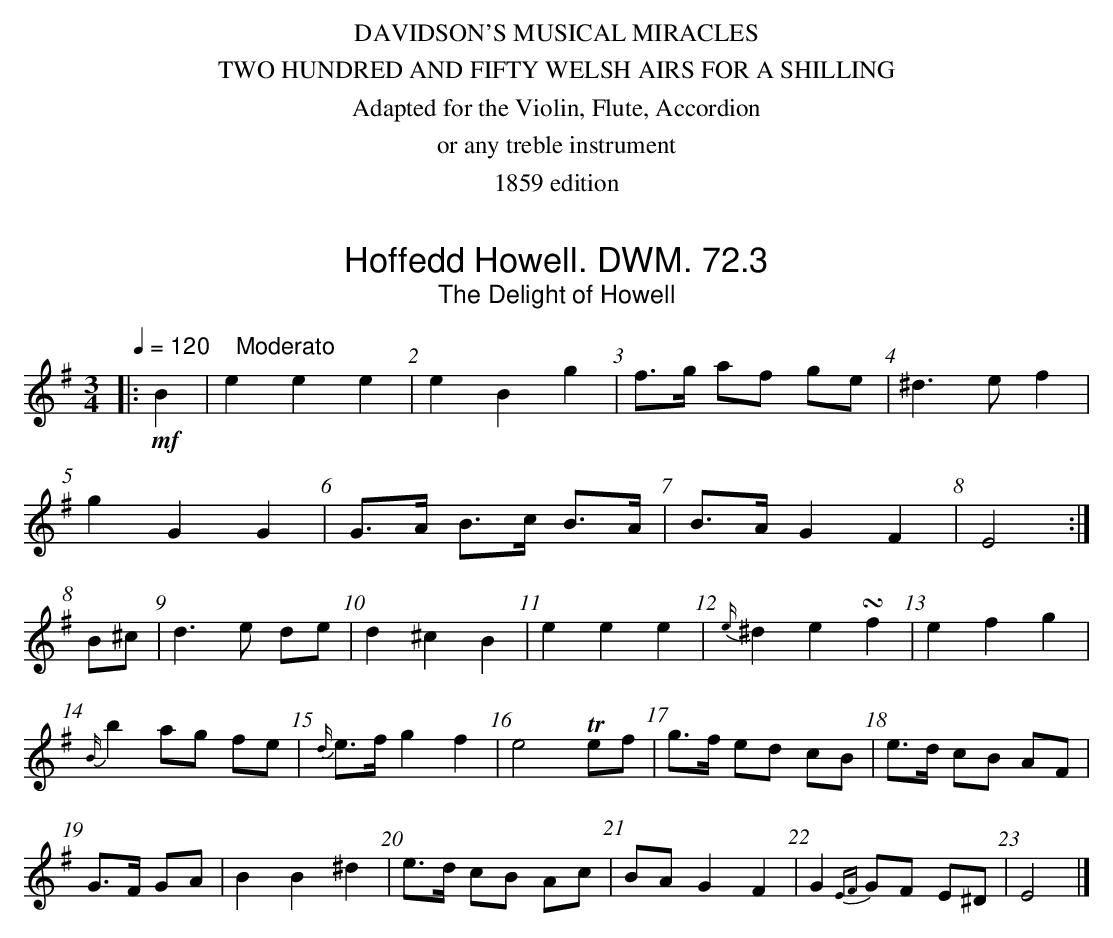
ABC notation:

X:1
T:Hoffedd Howell. DWM. 72.3
T:Delight of Howell, The
M:3/4
L:1/8
Q:1/4=120 "    Moderato"
K:Em
|:!mf!B2|e2e2e2|e2B2g2|f>g af ge|^d3e f2|
g2G2G2|G>A B>c B>A|B>A G2F2|E4:|
B^c|d3e de|d2^c2B2|e2e2e2|{e/}^d2e2 !turn!f2|e2f2g2|
{B/}b2 ag fe|{d/}e>f g2f2|e4 Tef|g>f ed cB|e>d cB AF|
G>F GA|B2B2 ^d2|e>d cB Ac|BA G2F2|G2 {EF}GF E^D|E4|]
